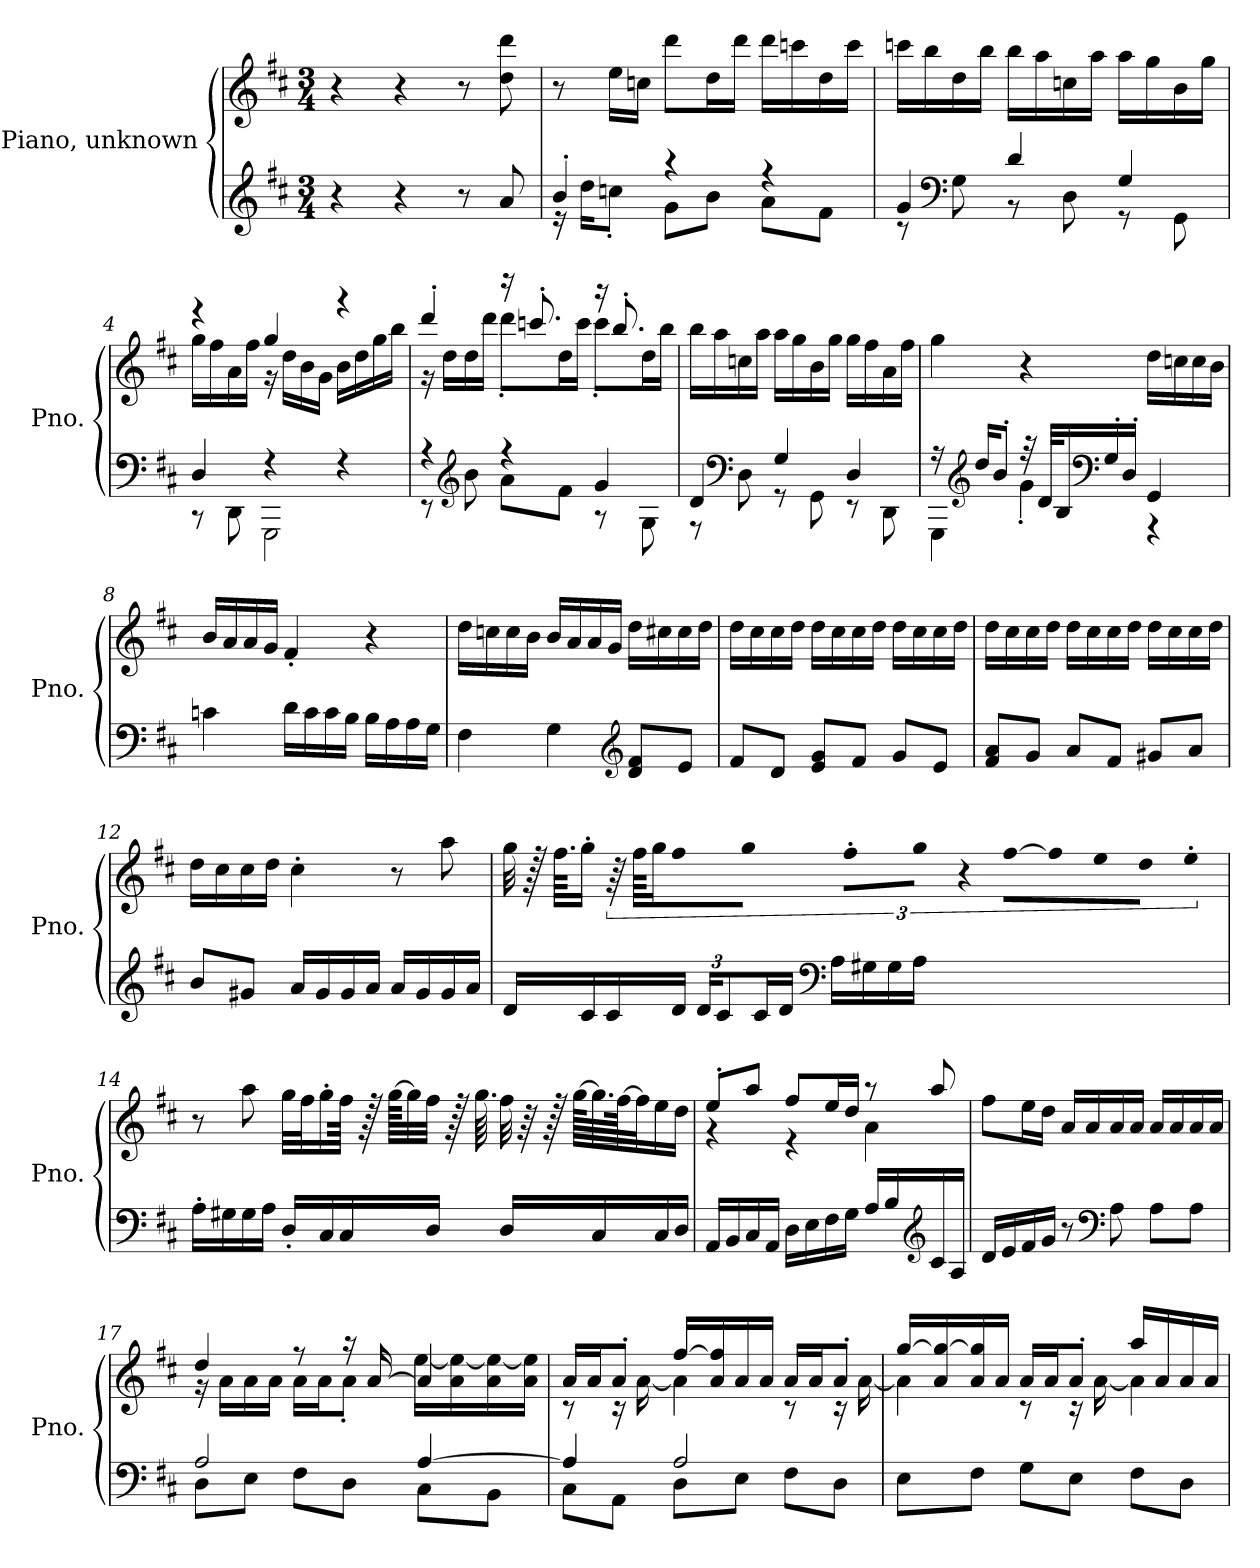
**kern	**kern
*part1	*part1
*staff2	*staff1
*I"Piano, unknown	*
*I'Pno.	*
*clefG2	*clefG2
*k[f#c#]	*k[f#c#]
*M3/4	*M3/4
*MM125	*MM125
=1	=1
4r	4r
4r	4r
8r	8r
8a/	8dd\ 8ddd\
=2	=2
*^	*
4b'/	16r	8r
.	16dd\KL	.
.	8ccn'\J	16ee\LL
.	.	16ccn\JJ
4r	8g\L	8ddd\L
.	8b\J	16dd\L
.	.	16ddd\JJ
4r	8a\L	16ddd\LL
.	.	16cccn\
.	8f#\J	16dd\
.	.	16ccc\JJ
=3	=3	=3
4g/	8r	16cccn\LL
.	.	16bb\
*clefF4	*	*
.	8G\	16dd\
.	.	16bb\JJ
4d/	8r	16bb\LL
.	.	16aa\
.	8D\	16ccn\
.	.	16aa\JJ
4G/	8r	16aa\LL
.	.	16gg\
.	8GG\	16b\
.	.	16gg\JJ
!!LO:LB:g=z
=4	=4	=4
*	*	*^
4D/	8r	4r	16gg\LL
.	.	.	16ff#\
.	8DD\	.	16a\
.	.	.	16ff#\JJ
4r	2GGG\	4gg/	16r
.	.	.	16dd\LL
.	.	.	16b\
.	.	.	16g\JJ
4r	.	4r	16b\LL
.	.	.	16dd\
.	.	.	16gg\
.	.	.	16bb\JJ
=5	=5	=5	=5
4r	8r	4ddd'/	16r
.	.	.	16dd\LL
*clefG2	*	*	*
.	8b\	.	16dd\
.	.	.	16ddd\JJ
4r	8a\L	16r	8ddd'\L
.	.	8.cccn'/	.
.	8f#\J	.	16dd\L
.	.	.	16ccc\JJ
4g/	8r	16r	8ccc'\L
.	.	8.bb'/	.
.	8G\	.	16dd\L
.	.	.	16bb\JJ
*	*	*v	*v
=6	=6	=6
4d/	8r	16bb\LL
.	.	16aa\
*clefF4	*	*
.	8D\	16ccn\
.	.	16aa\JJ
4G/	8r	16aa\LL
.	.	16gg\
.	8GG\	16b\
.	.	16gg\JJ
4D/	8r	16gg\LL
.	.	16ff#\
.	8DD\	16a\
.	.	16ff#\JJ
!!LO:LB:g=z
=7	=7	=7
16r	4GGG\	4gg\
*clefG2	*	*
16dd/KL	.	.
8b'/J	.	.
32r	4g'\	4r
32d/KLL	.	.
16B/	.	.
*clefF4	*	*
16G'/	.	.
16D'/JJ	.	.
4GG/	4r	16dd\LL
.	.	16ccn\
.	.	16cc\
.	.	16b\JJ
*v	*v	*
=8	=8
4cn\	16b/LL
.	16a/
.	16a/
.	16g/JJ
16d\LL	4f#'/
16c\	.
16c\	.
16B\JJ	.
16B\LL	4r
16A\	.
16A\	.
16G\JJ	.
=9	=9
4F#\	16dd\LL
.	16ccn\
.	16cc\
.	16b\JJ
4G\	16b/LL
.	16a/
.	16a/
.	16g/JJ
*clefG2	*
8d/ 8f#/L	16dd\LL
.	16cc#X\
8e/J	16cc#\
.	16dd\JJ
!!LO:LB:g=z
=10	=10
8f#/L	16dd\LL
.	16cc#\
8d/J	16cc#\
.	16dd\JJ
8e/ 8g/L	16dd\LL
.	16cc#\
8f#/J	16cc#\
.	16dd\JJ
8g/L	16dd\LL
.	16cc#\
8e/J	16cc#\
.	16dd\JJ
=11	=11
8f#/ 8a/L	16dd\LL
.	16cc#\
8g/J	16cc#\
.	16dd\JJ
8a/L	16dd\LL
.	16cc#\
8f#/J	16cc#\
.	16dd\JJ
8g#X/L	16dd\LL
.	16cc#\
8a/J	16cc#\
.	16dd\JJ
=12	=12
8b/L	16dd\LL
.	16cc#\
8g#X/J	16cc#\
.	16dd\JJ
16a/LL	4cc#'\
16g#/	.
16g#/	.
16a/JJ	.
16a/LL	8r
16g#/	.
16g#/	8aa\
16a/JJ	.
!!LO:LB:g=z
=13	=13
16d/LL	32gg\
.	128r
.	64.ff#\KKLL
16c#/	16gg'\JJ
16c#/	96r
.	96ff#\KKLL
.	24gg\
16d/JJ	32ff#\L
.	32gg\JJJ
*Xbrackettup	*
24d/KL	16ff#'\LL
12c#/	.
.	64gg\JJkk
.	128r
.	[128ff#\KKLLL
.	32ff#\J]
16c#/L	16ee\
16d/JJ	16dd\JJ
*clefF4	*
16A\LL	4ee'\
16G#X\	.
16G#\	.
16A\JJ	.
!!LO:LB:g=z
=14	=14
16A'\LL	8r
16G#X\	.
16G#\	8aa\
16A\JJ	.
16D'/LL	32gg\LLL
.	32ff#\J
16C#/	16gg'\
16C#/	64ff#\JJkk
.	128r
.	[128gg\KKLLL
.	32gg\]
16D/JJ	32ff#\JJJ
.	128r
.	64.gg\
16D/LL	32ff#\
.	64r
.	128r
.	[128gg\KLLLL
16C#/	64.gg\]
.	[128ff#\JK
.	32ff#\J]
16C#/	16ee\
16D/JJ	16dd\JJ
=15	=15
*	*^
16AA/LL	8ee'/L	4r
16BB/	.	.
16C#/	8aa/J	.
16AA/JJ	.	.
16D\LL	8ff#/L	4r
16E\	.	.
16F#\	16ee/L	.
16G\JJ	16dd/JJ	.
16A/LL	8r	4a\
16B/	.	.
*clefG2	*	*
16c#/	8aa/	.
16A/JJ	.	.
*	*v	*v
!!LO:PB:g=z
=16	=16
16d/LL	8ff#\L
16e/	.
16f#/	16ee\L
16g/JJ	16dd\JJ
8r	16a/LL
.	16a/
*clefF4	*
8A\	16a/
.	16a/JJ
8A\L	16a/LL
.	16a/
8A\J	16a/
.	16a/JJ
=17	=17
*^	*^
2A/	8D\L	4dd/	16r
.	.	.	16a\LL
.	8E\J	.	16a\
.	.	.	16a\JJ
.	8F#\L	8r	16a\LL
.	.	.	16a\J
.	8D\J	16r	8a'\J
.	.	[16a/	.
[4A/	8C#\L	4a/]	[16ee\LL
.	.	.	16a\ 16ee\_
.	8BB\J	.	16a\ 16ee\_
.	.	.	16a\ 16ee\]JJ
=18	=18	=18	=18
4A/]	8C#\L	16a/LL	8r
.	.	16a/J	.
.	8AA\J	8a'/J	16r
.	.	.	[16a\
2A/	8D\L	[16ff#/LL	4a\]
.	.	16a/ 16ff#/]	.
.	8E\J	16a/	.
.	.	16a/JJ	.
.	8F#\L	16a/LL	8r
.	.	16a/J	.
.	8D\J	8a'/J	16r
.	.	.	[16a\
*v	*v	*	*
!!LO:LB:g=z	!!
=19	=19	=19
8E\L	[16gg/LL	4a\]
.	16a/ 16gg/_	.
8F#\J	16a/ 16gg/]	.
.	16a/JJ	.
8G\L	16a/LL	8r
.	16a/J	.
8E\J	8a'/J	16r
.	.	[16a\
8F#\L	16aa/LL	4a\]
.	16a/	.
8D\J	16a/	.
.	16a/JJ	.
*	*v	*v
=	=
*-	*-
